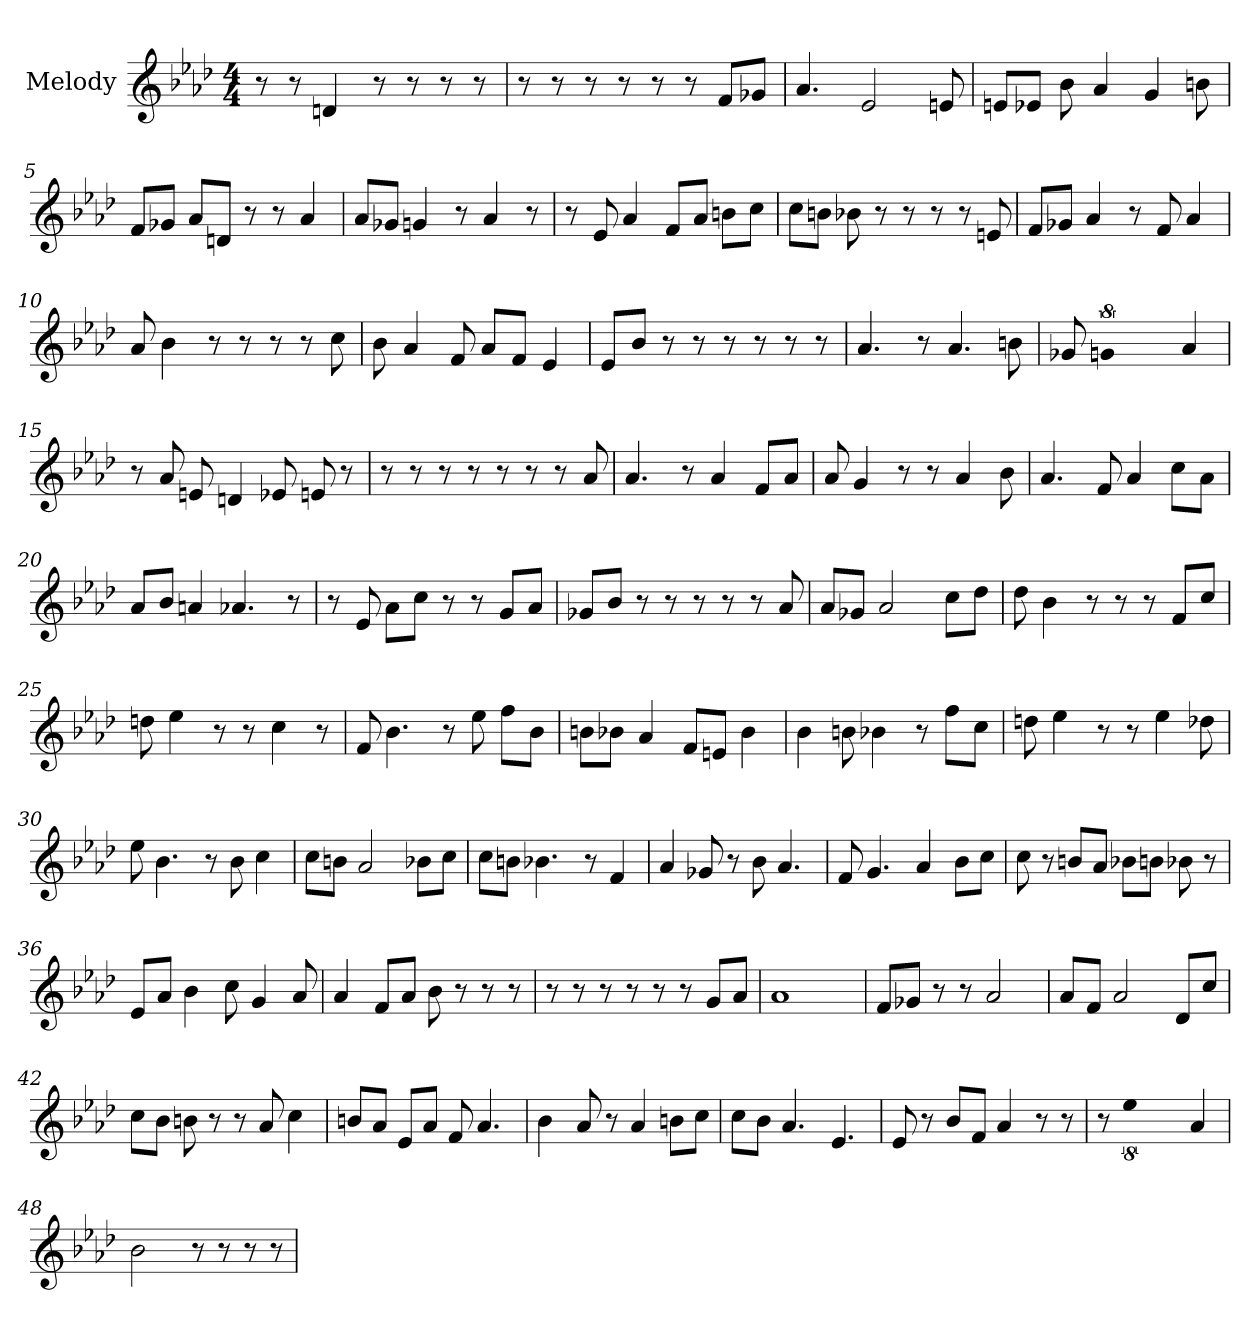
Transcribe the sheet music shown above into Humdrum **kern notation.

**kern
*part1
*staff1
*I"Melody
*clefG2
*k[b-e-a-d-]
*A-:
*M4/4
*MM107
=1
8r
8r
4d
8r
8r
8r
8r
=2
8r
8r
8r
8r
8r
8r
8f/L
8g-/J
=3
4.a-
2e-
8e
=4
8e/L
8e-/J
8b-
4a-
4g
8b
=5
8f/L
8g-/J
8a-/L
8d/J
8r
8r
4a-
=6
8a-/L
8g-/J
4g
8r
4a-
8r
=7
8r
8e-
4a-
8f/L
8a-/J
8b\L
8cc\J
=8
8cc\L
8b\J
8b-
8r
8r
8r
8r
8e
=9
8f/L
8g-/J
4a-
8r
8f
4a-
=10
8a-
4b-
8r
8r
8r
8r
8cc
=11
8b-
4a-
8f
8a-/L
8f/J
4e-
=12
8e-/L
8b-/J
8r
8r
8r
8r
8r
8r
=13
4.a-
8r
4.a-
8b
=14
8g-
!LO:N:vis=2
8%5g
4a-
=15
8r
8a-
8e
4d
8e-
8e
8r
=16
8r
8r
8r
8r
8r
8r
8r
8a-
=17
4.a-
8r
4a-
8f/L
8a-/J
=18
8a-
4g
8r
8r
4a-
8b-
=19
4.a-
8f
4a-
8cc\L
8a-\J
=20
8a-/L
8b-/J
4a
4.a-
8r
=21
8r
8e-
8a-\L
8cc\J
8r
8r
8g/L
8a-/J
=22
8g-/L
8b-/J
8r
8r
8r
8r
8r
8a-
=23
8a-/L
8g-/J
2a-
8cc\L
8dd-\J
=24
8dd-
4b-
8r
8r
8r
8f/L
8cc/J
=25
8dd
4ee-
8r
8r
4cc
8r
=26
8f
4.b-
8r
8ee-
8ff\L
8b-\J
=27
8b\L
8b-\J
4a-
8f/L
8e/J
4b-
=28
4b-
8b
4b-
8r
8ff\L
8cc\J
=29
8dd
4ee-
8r
8r
4ee-
8dd-
=30
8ee-
4.b-
8r
8b-
4cc
=31
8cc\L
8b\J
2a-
8b-\L
8cc\J
=32
8cc\L
8b\J
4.b-
8r
4f
=33
4a-
8g-
8r
8b-
4.a-
=34
8f
4.g
4a-
8b-\L
8cc\J
=35
8cc
8r
8b/L
8a-/J
8b-\L
8b\J
8b-
8r
=36
8e-/L
8a-/J
4b-
8cc
4g
8a-
=37
4a-
8f/L
8a-/J
8b-
8r
8r
8r
=38
8r
8r
8r
8r
8r
8r
8g/L
8a-/J
=39
1a-
=40
8f/L
8g-/J
8r
8r
2a-
=41
8a-/L
8f/J
2a-
8d-/L
8cc/J
=42
8cc\L
8b-\J
8b
8r
8r
8a-
4cc
=43
8b/L
8a-/J
8e-/L
8a-/J
8f
4.a-
=44
4b-
8a-
8r
4a-
8b\L
8cc\J
=45
8cc\L
8b-\J
4.a-
4.e-
=46
8e-
8r
8b-/L
8f/J
4a-
8r
8r
=47
8r
!LO:N:vis=2
8%5ee-
4a-
=48
2b-
8r
8r
8r
8r
=
*-
